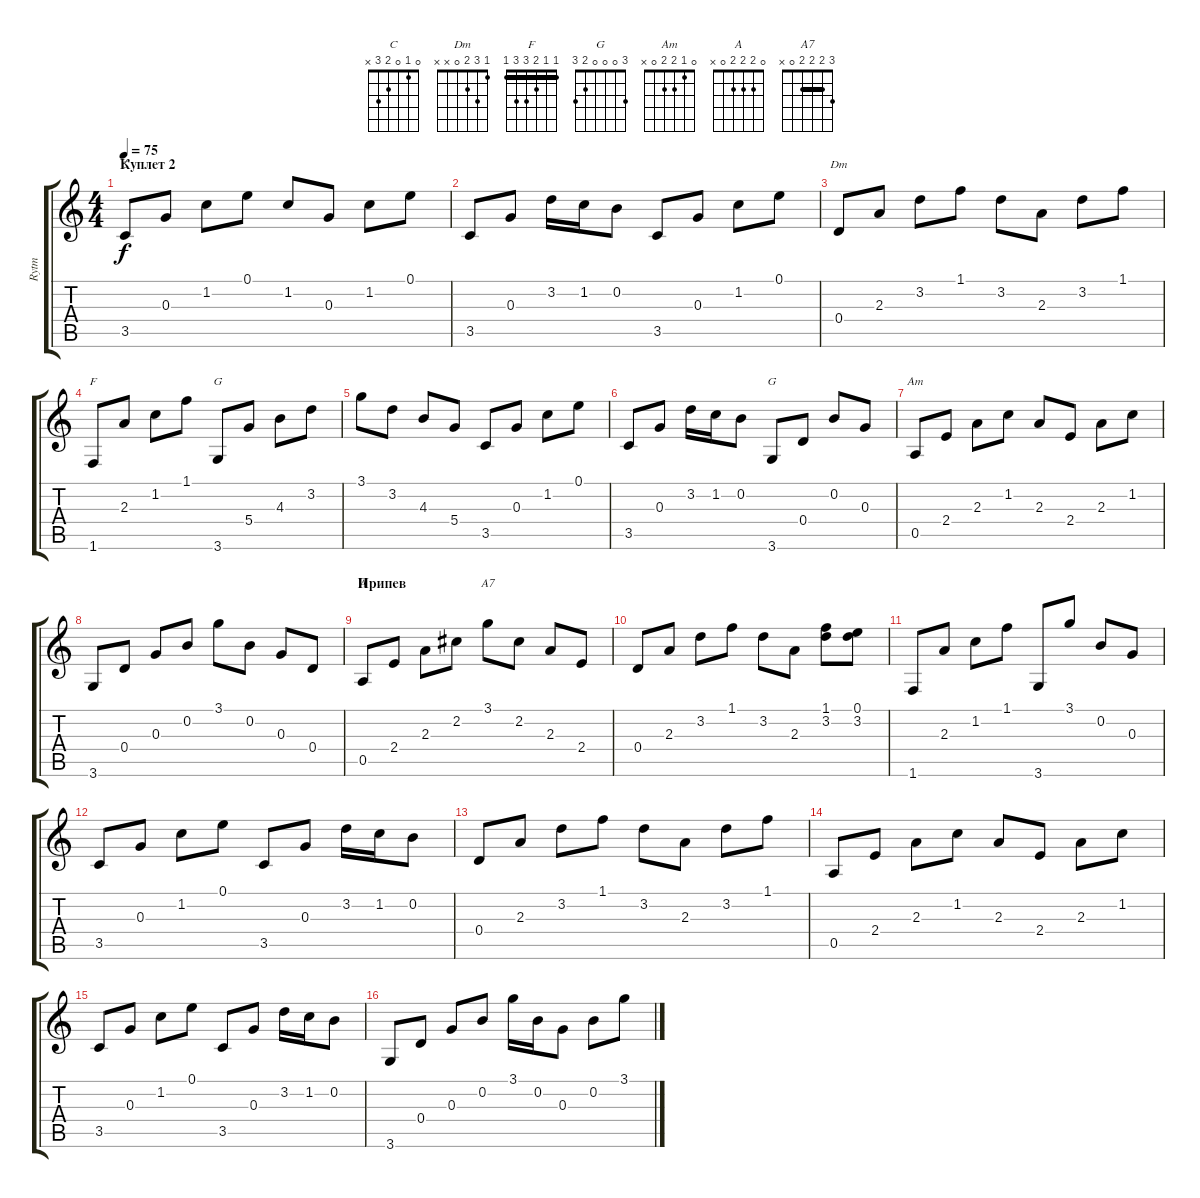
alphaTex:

\track ("Rytm" "Rytm") {instrument acousticguitarsteel}
\staff {score tabs}
\tuning (E4 B3 G3 D3 A2 E2) {hide}
\chord ("C" 0 1 0 2 3 x)
\chord ("Dm" 1 3 2 0 x x)
\chord ("F" 1 1 2 3 3 1) {barre 1}
\chord ("G" 3 3 4 5 5 3) {barre 3}
\chord ("G" 3 0 0 0 2 3)
\chord ("Am" 0 1 2 2 0 x)
\chord ("A" 0 2 2 2 0 x)
\chord ("A7" 3 2 2 2 0 x) {barre 2}
\ts (4 4)
\section ("" "Куплет 2")
\tempo 75
\clef g2
\ks c
3.5.8{ch "C" dy f} 0.3.8 1.2.8 0.1.8 1.2.8 0.3.8 1.2.8 0.1.8 |
3.5.8 0.3.8 3.2.16 1.2.16 0.2.8 3.5.8 0.3.8 1.2.8 0.1.8 |
0.4.8{ch "Dm"} 2.3.8 3.2.8 1.1.8 3.2.8 2.3.8 3.2.8 1.1.8 |
1.6.8{ch "F"} 2.3.8 1.2.8 1.1.8 3.6.8{ch "G"} 5.4.8 4.3.8 3.2.8 |
3.1.8 3.2.8 4.3.8 5.4.8 3.5.8 0.3.8 1.2.8 0.1.8 |
3.5.8 0.3.8 3.2.16 1.2.16 0.2.8 3.6.8{ch "G"} 0.4.8 0.2.8 0.3.8 |
0.5.8{ch "Am"} 2.4.8 2.3.8 1.2.8 2.3.8 2.4.8 2.3.8 1.2.8 |
3.6.8 0.4.8 0.3.8 0.2.8 3.1.8 0.2.8 0.3.8 0.4.8 |
\section ("" "Припев")
0.5.8{ch "A"} 2.4.8 2.3.8 2.2.8 3.1.8{ch "A7"} 2.2.8 2.3.8 2.4.8 |
0.4.8 2.3.8 3.2.8 1.1.8 3.2.8 2.3.8 (1.1 3.2).8 (0.1 3.2).8 |
1.6.8 2.3.8 1.2.8 1.1.8 3.6.8 3.1.8 0.2.8 0.3.8 |
3.5.8 0.3.8 1.2.8 0.1.8 3.5.8 0.3.8 3.2.16 1.2.16 0.2.8 |
0.4.8 2.3.8 3.2.8 1.1.8 3.2.8 2.3.8 3.2.8 1.1.8 |
0.5.8 2.4.8 2.3.8 1.2.8 2.3.8 2.4.8 2.3.8 1.2.8 |
3.5.8 0.3.8 1.2.8 0.1.8 3.5.8 0.3.8 3.2.16 1.2.16 0.2.8 |
3.6.8 0.4.8 0.3.8 0.2.8 3.1.16 0.2.16 0.3.8 0.2.8 3.1.8
